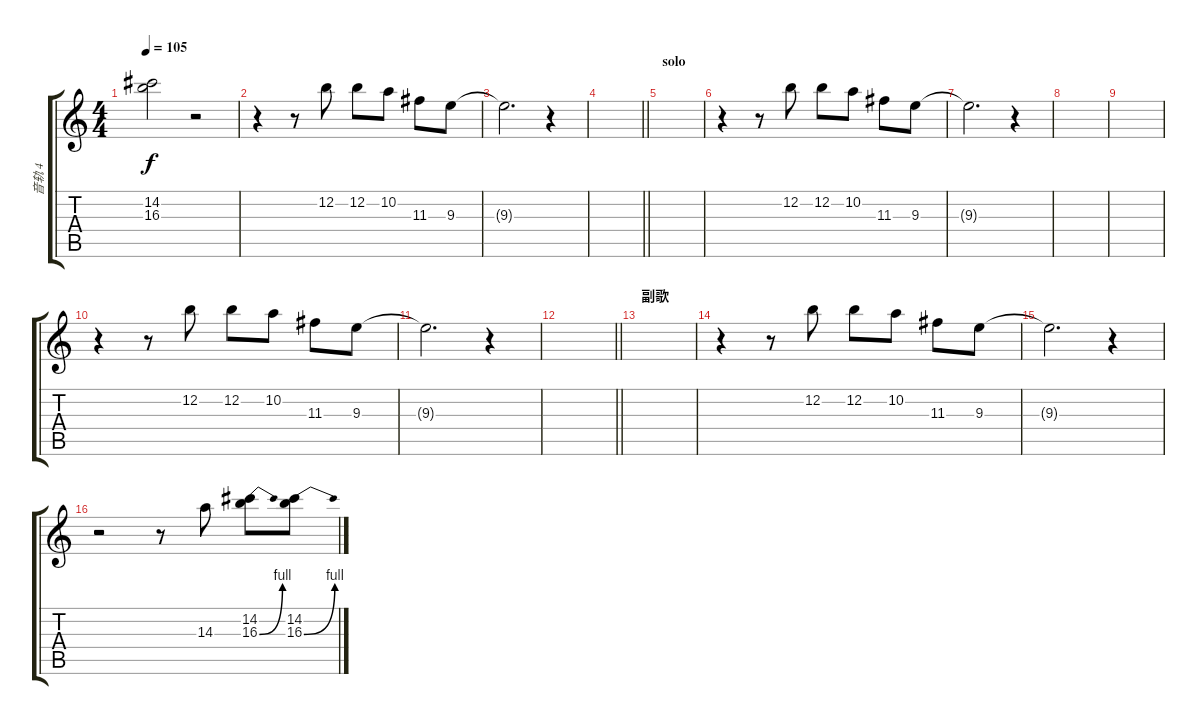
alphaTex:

\track ("音轨 4" "音轨 4") {instrument distortionguitar}
\staff {score tabs}
\tuning (E4 B3 G3 D3 A2 E2) {hide}
\ts (4 4)
\tempo 105
\clef g2
\ks c
(14.2{t} 16.3{t}).2{dy f} r.2 |
r.4 r.8 12.2.8 12.2.8 10.2.8 11.3.8 9.3.8 |
9.3{t}.2{d} r.4 |
\barLineRight lightlight
|
\section ("" "solo")
|
r.4 r.8 12.2.8 12.2.8 10.2.8 11.3.8 9.3.8 |
9.3{t}.2{d} r.4 |
|
|
r.4 r.8 12.2.8 12.2.8 10.2.8 11.3.8 9.3.8 |
9.3{t}.2{d} r.4 |
\barLineRight lightlight
|
\section ("" "副歌")
|
r.4 r.8 12.2.8 12.2.8 10.2.8 11.3.8 9.3.8 |
9.3{t}.2{d} r.4 |
r.2 r.8 14.3.8 (14.2 16.3{be (bend 0 0 60 4)}).8 (14.2 16.3{be (bend 0 0 60 4)}).8
